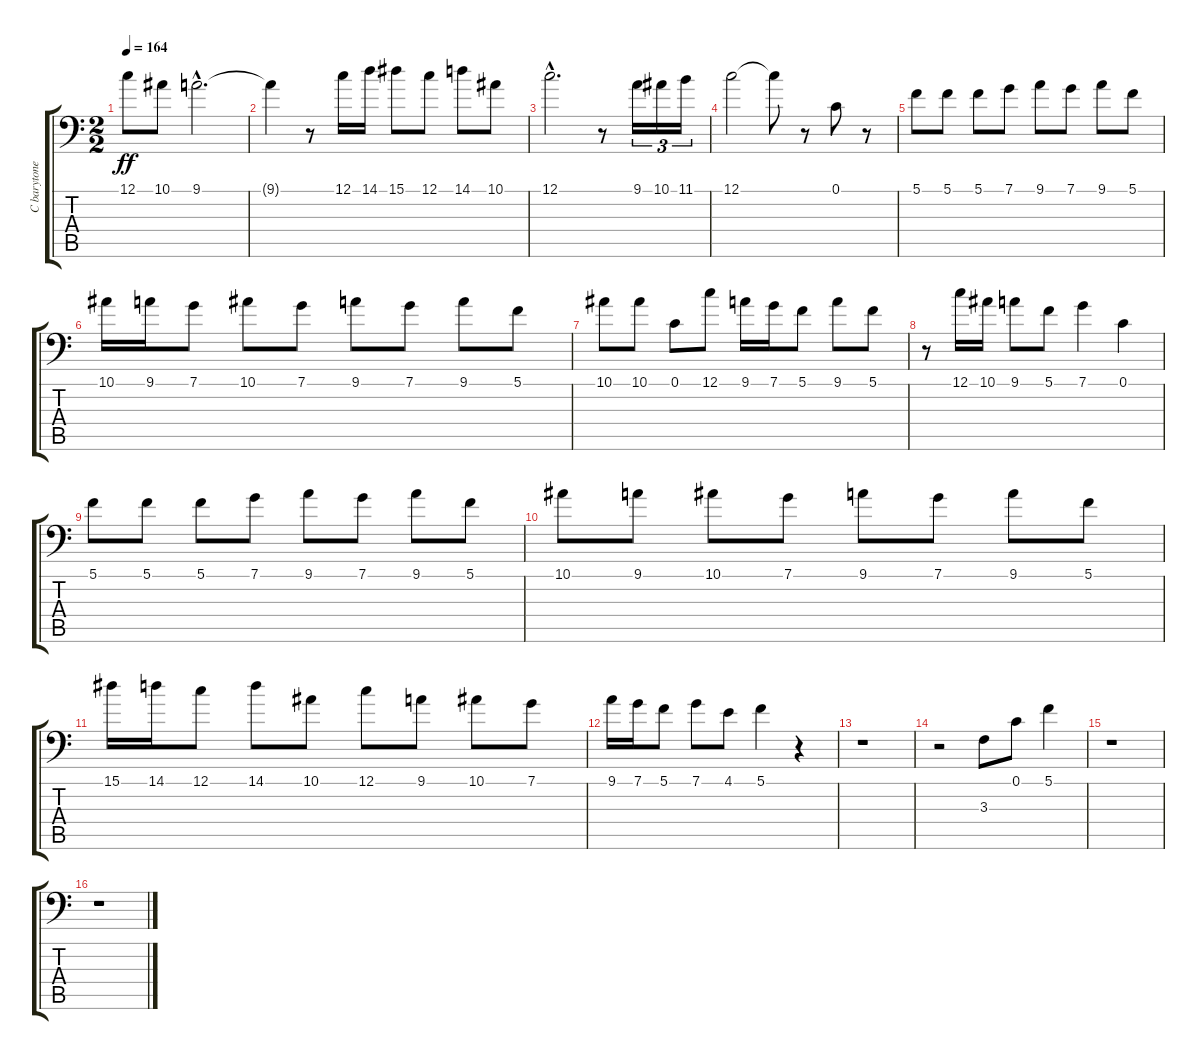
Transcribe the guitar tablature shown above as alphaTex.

\track ("C barytone" "C barytone") {instrument electricbassfinger}
\staff {score tabs}
\tuning (C3 G2 D2 A1 E1 B0) {hide}
\ts (2 2)
\tempo 164
\clef f4
\ks c
12.1.8{dy ff} 10.1.8 9.1{hac}.2{d} |
9.1{t}.4 r.8 12.1.16 14.1.16 15.1.8 12.1.8 14.1.8 10.1.8 |
12.1{hac}.2{d} r.8 9.1.16{tu (3 2)} 10.1.16{tu (3 2)} 11.1.16{tu (3 2)} |
12.1.2 12.1{t}.8 r.8 0.1.8 r.8 |
5.1.8 5.1.8 5.1.8 7.1.8 9.1.8 7.1.8 9.1.8 5.1.8 |
10.1.16 9.1.16 7.1.8 10.1.8 7.1.8 9.1.8 7.1.8 9.1.8 5.1.8 |
10.1.8 10.1.8 0.1.8 12.1.8 9.1.16 7.1.16 5.1.8 9.1.8 5.1.8 |
r.8 12.1.16 10.1.16 9.1.8 5.1.8 7.1.4 0.1.4 |
5.1.8 5.1.8 5.1.8 7.1.8 9.1.8 7.1.8 9.1.8 5.1.8 |
10.1.8 9.1.8 10.1.8 7.1.8 9.1.8 7.1.8 9.1.8 5.1.8 |
15.1.16 14.1.16 12.1.8 14.1.8 10.1.8 12.1.8 9.1.8 10.1.8 7.1.8 |
9.1.16 7.1.16 5.1.8 7.1.8 4.1.8 5.1.4 r.4 |
r.1 |
r.2 3.3.8 0.1.8 5.1.4 |
r.1 |
r.1
